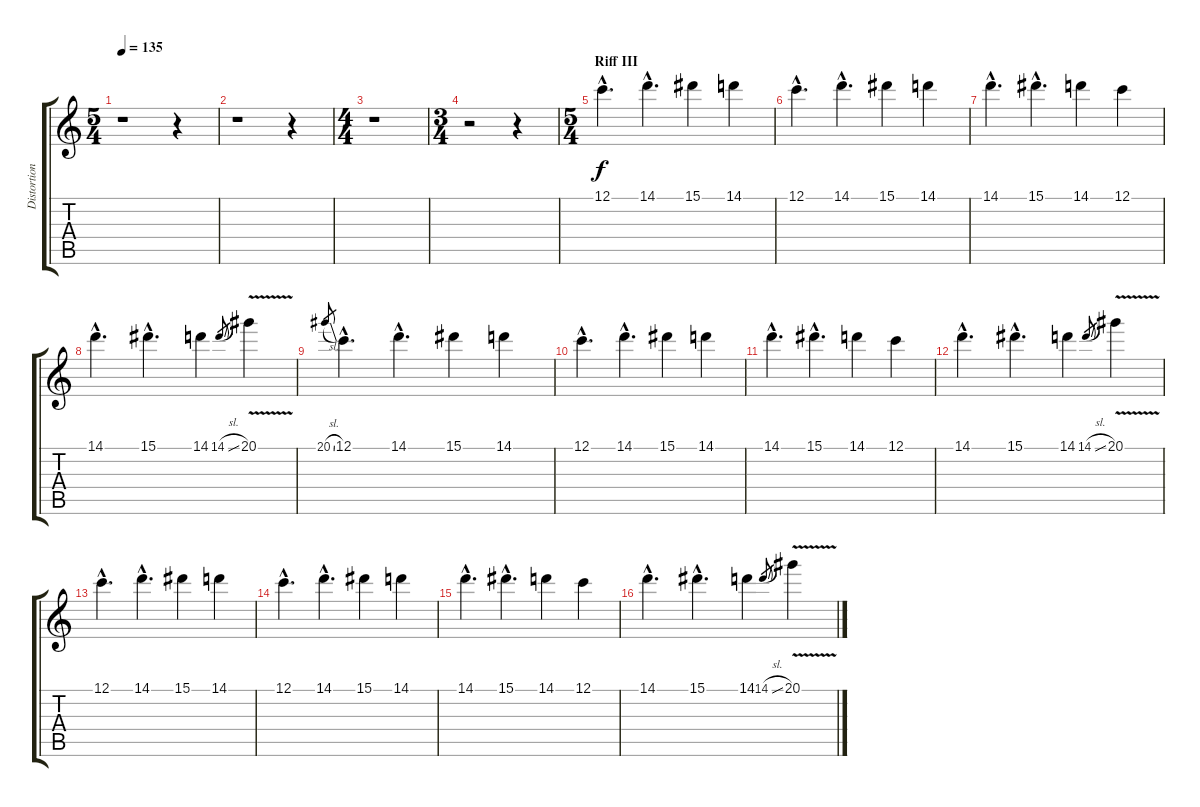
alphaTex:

\track ("Distortion Guitar I" "Distortion") {instrument distortionguitar}
\staff {score tabs}
\tuning (C4 G3 Eb3 Bb2 F2 C2) {hide}
\ts (5 4)
\tempo 135
\clef g2
\ks c
r.1{dy f} r.4 |
r.1 r.4 |
\ts (4 4)
r.1{volume 14} |
\ts (3 4)
r.2 r.4 |
\ts (5 4)
\section ("" "Riff III")
12.1{hac}.4{d} 14.1{hac}.4{d} 15.1.4 14.1.4 |
12.1{hac}.4{d} 14.1{hac}.4{d} 15.1.4 14.1.4 |
14.1{hac}.4{d} 15.1{hac}.4{d} 14.1.4 12.1.4 |
14.1{hac}.4{d} 15.1{hac}.4{d} 14.1.4 14.1{sl}.8{gr} 20.1{v}.4 |
20.1{sl}.8{gr} 12.1{hac}.4{d} 14.1{hac}.4{d} 15.1.4 14.1.4 |
12.1{hac}.4{d} 14.1{hac}.4{d} 15.1.4 14.1.4 |
14.1{hac}.4{d} 15.1{hac}.4{d} 14.1.4 12.1.4 |
14.1{hac}.4{d} 15.1{hac}.4{d} 14.1.4 14.1{sl}.8{gr} 20.1{v}.4 |
12.1{hac}.4{d} 14.1{hac}.4{d} 15.1.4 14.1.4 |
12.1{hac}.4{d} 14.1{hac}.4{d} 15.1.4 14.1.4 |
14.1{hac}.4{d} 15.1{hac}.4{d} 14.1.4 12.1.4 |
14.1{hac}.4{d} 15.1{hac}.4{d} 14.1.4 14.1{sl}.8{gr} 20.1{v}.4
